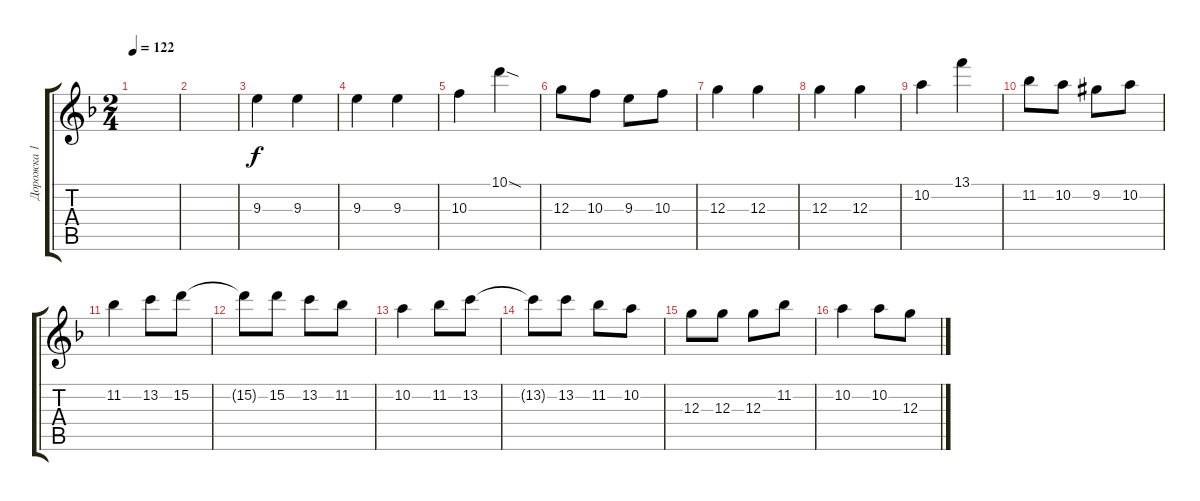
\track ("Дорожка 1" "Дорожка 1") {instrument acousticguitarsteel}
\staff {score tabs}
\tuning (E4 B3 G3 D3 A2 E2) {hide}
\ts (2 4)
\tempo 122
\clef g2
\ks f
|
|
9.3.4 9.3.4 |
9.3.4 9.3.4 |
10.3.4 10.1{sod}.4 |
12.3.8 10.3.8 9.3.8 10.3.8 |
12.3.4 12.3.4 |
12.3.4 12.3.4 |
10.2.4 13.1.4 |
11.2.8 10.2.8 9.2{acc #}.8 10.2.8 |
11.2.4 13.2.8 15.2.8 |
15.2{t}.8 15.2.8 13.2.8 11.2.8 |
10.2.4 11.2.8 13.2.8 |
13.2{t}.8 13.2.8 11.2.8 10.2.8 |
12.3.8 12.3.8 12.3.8 11.2.8 |
10.2.4 10.2.8 12.3.8
